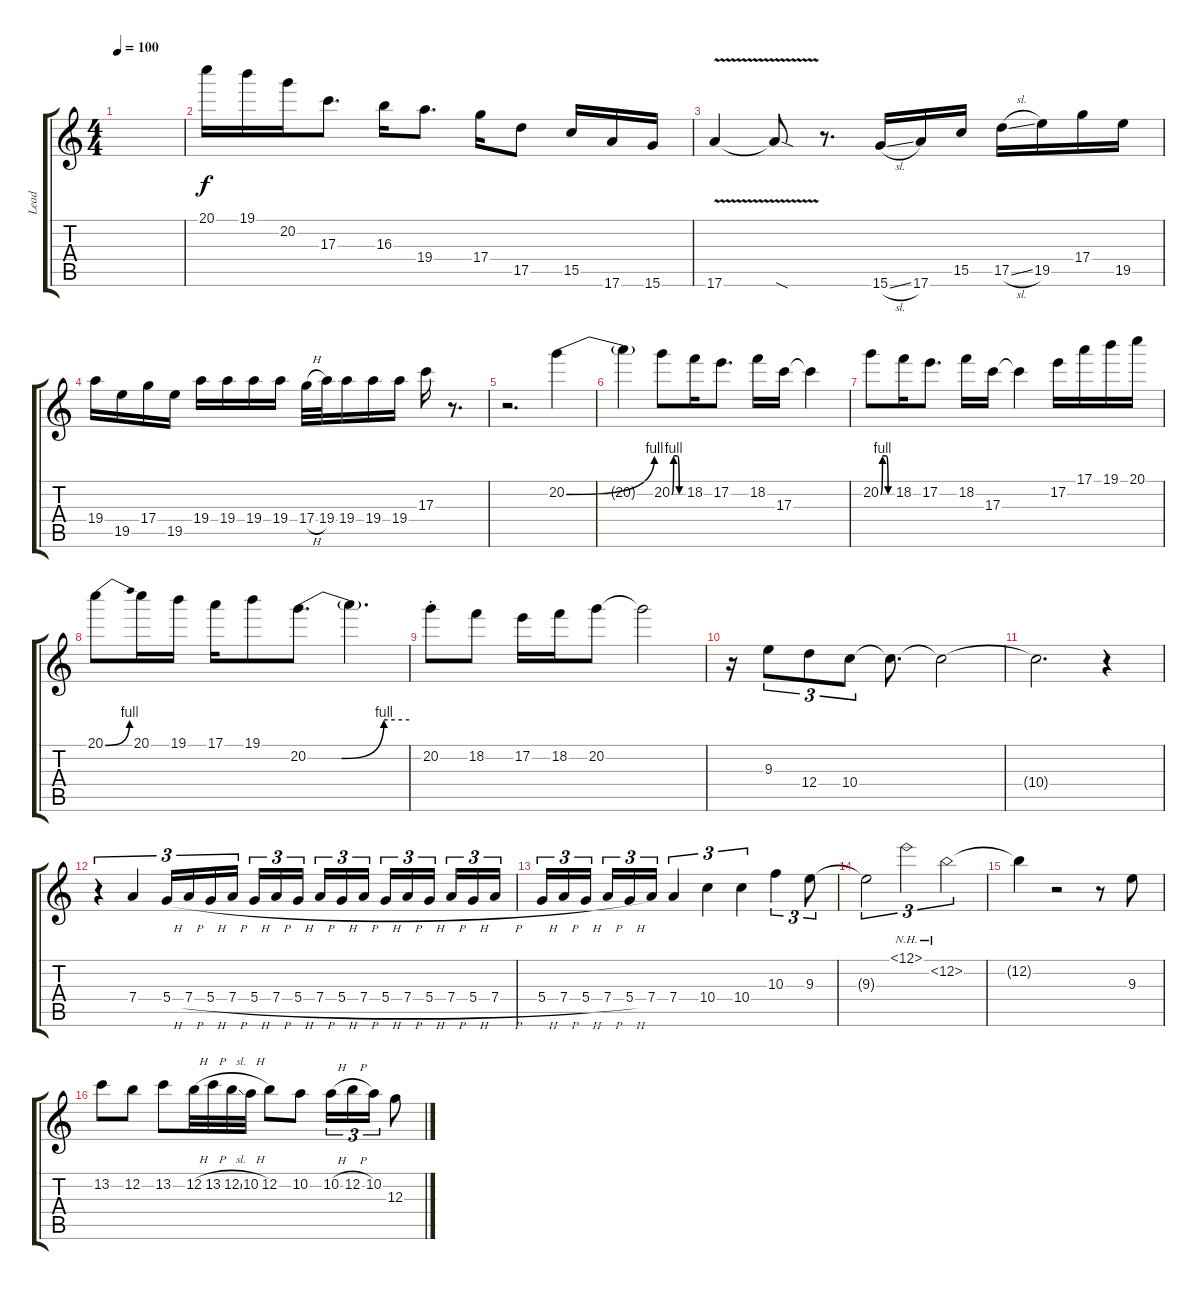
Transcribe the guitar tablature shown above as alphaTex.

\track ("Lead" "Lead") {instrument overdrivenguitar}
\staff {score tabs}
\tuning (E4 B3 G3 D3 A2 E2) {hide}
\ts (4 4)
\tempo 100
\clef g2
\ks c
|
20.1.16 19.1.16 20.2.16 17.3.8{d} 16.3.16 19.4.8{d} 17.4.16 17.5.8 15.5.16 17.6.16 15.6.16 |
17.6{v}.4 17.6{sod t}.8 r.8{d} 15.6{sl}.16 17.6.16 15.5.16 17.5{sl}.16 19.5.16 17.4.16 19.5.16 |
19.4.16 19.5.16 17.4.16 19.5.16 19.4.16 19.4.16 19.4.16 19.4.16 17.4{h}.32 19.4.32 19.4.16 19.4.16 19.4.16 17.3.16 r.8{d} |
r.2{d} 20.2{be (bend 0 0 60 4)}.4 |
20.2{t}.4 20.2{be (custom 0 0 10 4 30 4 40 0 60 0)}.8 18.2.16 17.2.8{d} 18.2.16 17.3.16 17.3{t}.4 |
20.2{be (custom 0 0 10 4 30 4 40 0 60 0)}.8 18.2.16 17.2.8{d} 18.2.16 17.3.16 17.3{t}.4 17.2.16 17.1.16 19.1.16 20.1.16 |
20.1{be (bend 0 0 60 4)}.8 20.1.16 19.1.16 17.1.16 19.1.8 20.2{be (custom 0 0 20 0 45 4 60 4)}.8{d} 20.2{t}.4{d} |
20.2{st}.8 18.2.8 17.2.16 18.2.16 20.2.8 20.2{t}.2 |
r.16 9.3.8{tu (3 2)} 12.4.8{tu (3 2)} 10.4.8{tu (3 2)} 10.4{t}.8{d} 10.4{t}.2 |
10.4{t}.2{d} r.4 |
r.4{tu (3 2)} 7.4.4{tu (3 2)} 5.4{h}.16{tu (3 2)} 7.4{h}.16{tu (3 2)} 5.4{h}.16{tu (3 2)} 7.4{h}.16{tu (3 2)} 5.4{h}.16{tu (3 2)} 7.4{h}.16{tu (3 2)} 5.4{h}.16{tu (3 2) beam splitsecondary} 7.4{h}.16{tu (3 2)} 5.4{h}.16{tu (3 2)} 7.4{h}.16{tu (3 2)} 5.4{h}.16{tu (3 2)} 7.4{h}.16{tu (3 2)} 5.4{h}.16{tu (3 2) beam splitsecondary} 7.4{h}.16{tu (3 2)} 5.4{h}.16{tu (3 2)} 7.4{h}.16{tu (3 2)} |
5.4{h}.16{tu (3 2)} 7.4{h}.16{tu (3 2)} 5.4{h}.16{tu (3 2) beam splitsecondary} 7.4{h}.16{tu (3 2)} 5.4{h}.16{tu (3 2)} 7.4.16{tu (3 2)} 7.4.4{tu (3 2)} 10.4.4{tu (3 2)} 10.4.4{tu (3 2)} 10.3.4{tu (3 2)} 9.3.8{tu (3 2)} |
9.3{t}.2{tu (3 2)} 12.1{nh}.2{tu (3 2)} 12.2{nh}.2{tu (3 2)} |
12.2{t}.4 r.2 r.8 9.3.8 |
13.2.8 12.2.8 13.2.8 12.2{h}.32 13.2{h}.32 12.2{sl}.32 10.2{h}.32 12.2.8 10.2.8 10.2{h}.16{tu (3 2)} 12.2{h}.16{tu (3 2)} 10.2.16{tu (3 2)} 12.3.8
